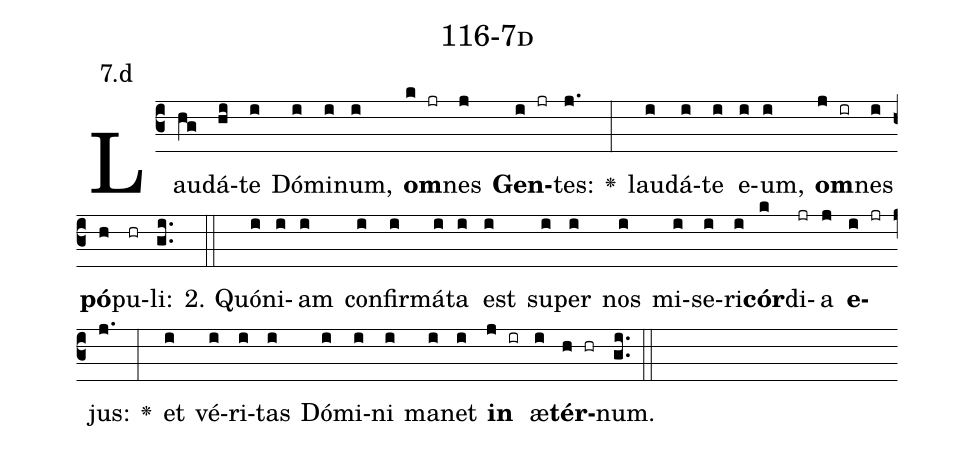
name: 116-7d;
annotation: 7.d;
%%
(c3)Lau(hg)dá(hi)te(i) Dó(i)mi(i)num,(i) <b>om</b>(k jr)nes(j) <b>Gen</b>(i jr)tes:(j.) <v>\greheightstar</v>(:) lau(i)dá(i)te(i) e(i)um,(i) <b>om</b>(j ir)nes(i) <b>pó</b>(h)pu(hr)li:(gi..) (::)
2. Quón(i)i(i)am(i) con(i)fir(i)má(i)ta(i) est(i) su(i)per(i) nos(i) mi(i)se(i)ri(i)<b>cór</b>(k)di(jr)a(j) <b>e</b>(i jr)jus:(j.) <v>\greheightstar</v>(:) et(i) vé(i)ri(i)tas(i) Dó(i)mi(i)ni(i) ma(i)net(i) <b>in</b>(j ir) æ(i)<b>tér</b>(h hr)num.(gi..) (::)
